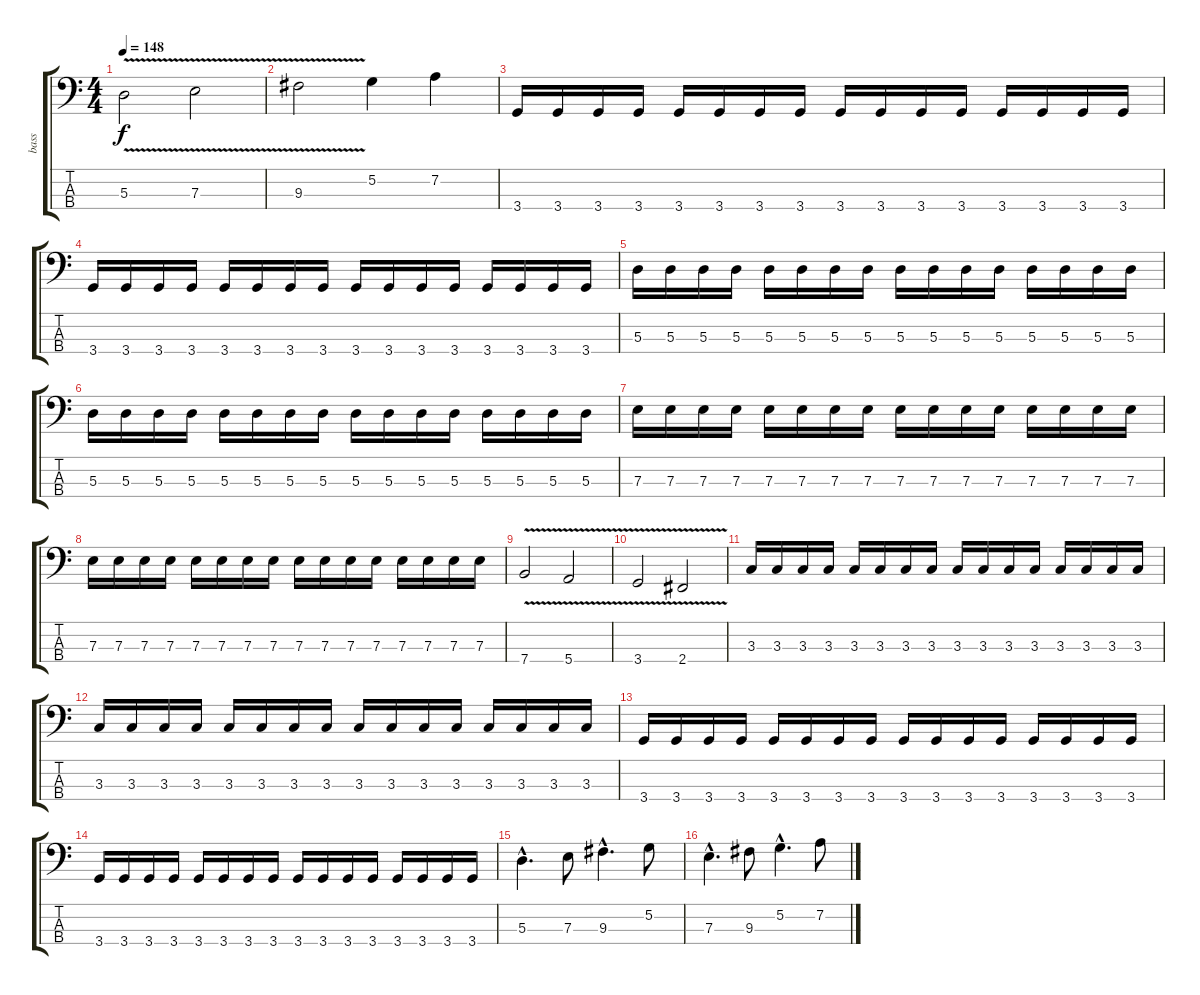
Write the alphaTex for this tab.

\track ("bass" "bass") {instrument electricbassfinger}
\staff {score tabs}
\tuning (G2 D2 A1 E1) {hide}
\ts (4 4)
\tempo 148
\clef f4
\ks c
5.3{v}.2{dy f} 7.3{v}.2 |
9.3{v}.2 5.2.4 7.2.4 |
3.4.16 3.4.16 3.4.16 3.4.16 3.4.16 3.4.16 3.4.16 3.4.16 3.4.16 3.4.16 3.4.16 3.4.16 3.4.16 3.4.16 3.4.16 3.4.16 |
3.4.16 3.4.16 3.4.16 3.4.16 3.4.16 3.4.16 3.4.16 3.4.16 3.4.16 3.4.16 3.4.16 3.4.16 3.4.16 3.4.16 3.4.16 3.4.16 |
5.3.16 5.3.16 5.3.16 5.3.16 5.3.16 5.3.16 5.3.16 5.3.16 5.3.16 5.3.16 5.3.16 5.3.16 5.3.16 5.3.16 5.3.16 5.3.16 |
5.3.16 5.3.16 5.3.16 5.3.16 5.3.16 5.3.16 5.3.16 5.3.16 5.3.16 5.3.16 5.3.16 5.3.16 5.3.16 5.3.16 5.3.16 5.3.16 |
7.3.16 7.3.16 7.3.16 7.3.16 7.3.16 7.3.16 7.3.16 7.3.16 7.3.16 7.3.16 7.3.16 7.3.16 7.3.16 7.3.16 7.3.16 7.3.16 |
7.3.16 7.3.16 7.3.16 7.3.16 7.3.16 7.3.16 7.3.16 7.3.16 7.3.16 7.3.16 7.3.16 7.3.16 7.3.16 7.3.16 7.3.16 7.3.16 |
7.4{v}.2 5.4{v}.2 |
3.4{v}.2 2.4{v}.2 |
3.3.16 3.3.16 3.3.16 3.3.16 3.3.16 3.3.16 3.3.16 3.3.16 3.3.16 3.3.16 3.3.16 3.3.16 3.3.16 3.3.16 3.3.16 3.3.16 |
3.3.16 3.3.16 3.3.16 3.3.16 3.3.16 3.3.16 3.3.16 3.3.16 3.3.16 3.3.16 3.3.16 3.3.16 3.3.16 3.3.16 3.3.16 3.3.16 |
3.4.16 3.4.16 3.4.16 3.4.16 3.4.16 3.4.16 3.4.16 3.4.16 3.4.16 3.4.16 3.4.16 3.4.16 3.4.16 3.4.16 3.4.16 3.4.16 |
3.4.16 3.4.16 3.4.16 3.4.16 3.4.16 3.4.16 3.4.16 3.4.16 3.4.16 3.4.16 3.4.16 3.4.16 3.4.16 3.4.16 3.4.16 3.4.16 |
5.3{hac}.4{d} 7.3.8 9.3{hac}.4{d} 5.2.8 |
7.3{hac}.4{d} 9.3.8 5.2{hac}.4{d} 7.2.8
